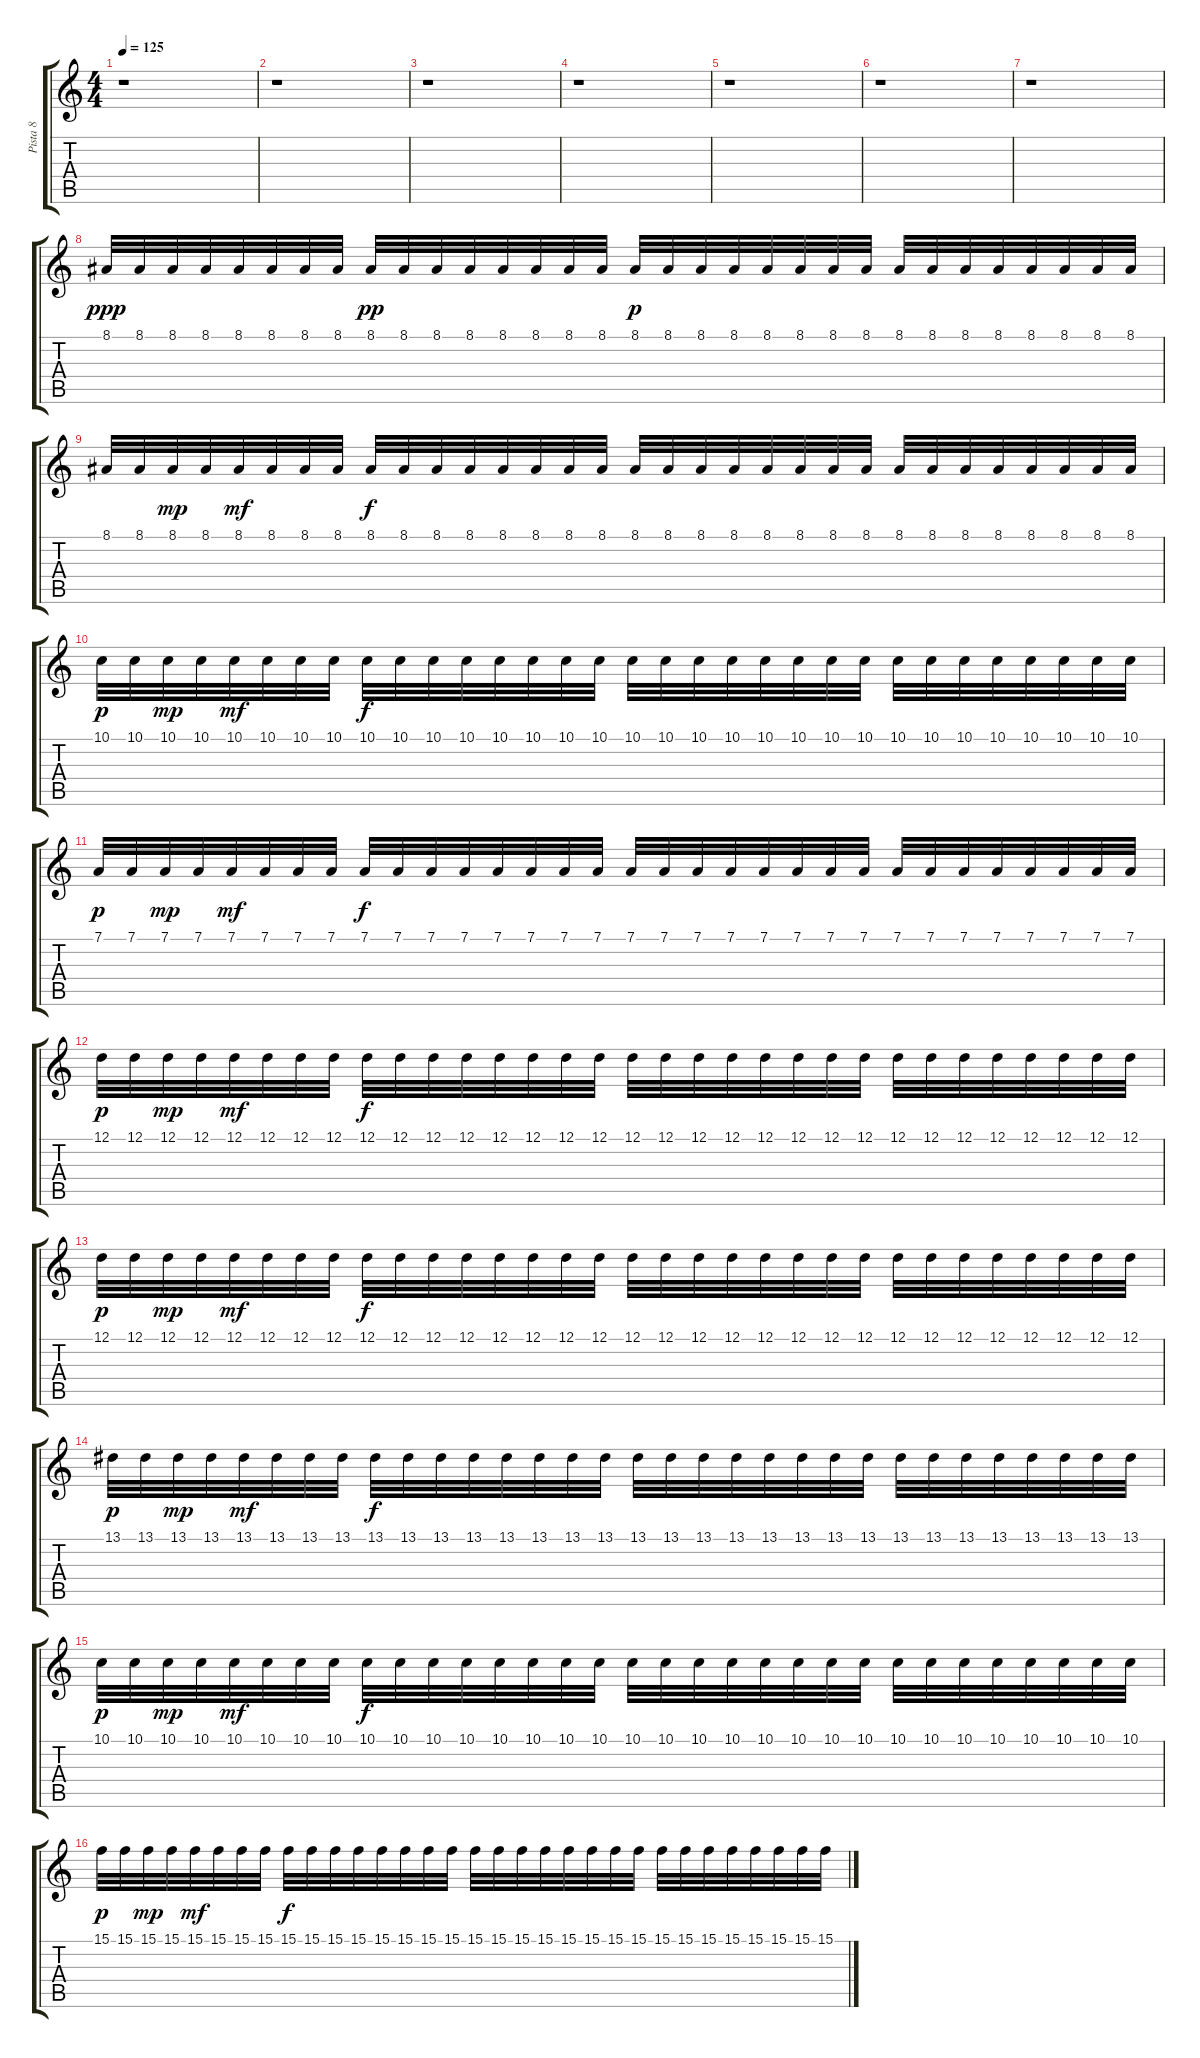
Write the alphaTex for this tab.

\track ("Pista 8" "Pista 8") {instrument koto}
\staff {score tabs}
\tuning (D4 A3 F3 C3 G2 C2) {hide}
\ts (4 4)
\tempo 125
\clef g2
\ks c
r.1{dy ppp instrument koto} |
r.1 |
r.1 |
r.1 |
r.1 |
r.1 |
r.1 |
8.1.32 8.1.32 8.1.32 8.1.32 8.1.32 8.1.32 8.1.32 8.1.32 8.1.32{dy pp} 8.1.32 8.1.32 8.1.32 8.1.32 8.1.32 8.1.32 8.1.32 8.1.32{dy p} 8.1.32 8.1.32 8.1.32 8.1.32 8.1.32 8.1.32 8.1.32 8.1.32 8.1.32 8.1.32 8.1.32 8.1.32 8.1.32 8.1.32 8.1.32 |
8.1.32 8.1.32 8.1.32{dy mp} 8.1.32 8.1.32{dy mf} 8.1.32 8.1.32 8.1.32 8.1.32{dy f} 8.1.32 8.1.32 8.1.32 8.1.32 8.1.32 8.1.32 8.1.32 8.1.32 8.1.32 8.1.32 8.1.32 8.1.32 8.1.32 8.1.32 8.1.32 8.1.32 8.1.32 8.1.32 8.1.32 8.1.32 8.1.32 8.1.32 8.1.32 |
10.1.32{dy p} 10.1.32 10.1.32{dy mp} 10.1.32 10.1.32{dy mf} 10.1.32 10.1.32 10.1.32 10.1.32{dy f} 10.1.32 10.1.32 10.1.32 10.1.32 10.1.32 10.1.32 10.1.32 10.1.32 10.1.32 10.1.32 10.1.32 10.1.32 10.1.32 10.1.32 10.1.32 10.1.32 10.1.32 10.1.32 10.1.32 10.1.32 10.1.32 10.1.32 10.1.32 |
7.1.32{dy p} 7.1.32 7.1.32{dy mp} 7.1.32 7.1.32{dy mf} 7.1.32 7.1.32 7.1.32 7.1.32{dy f} 7.1.32 7.1.32 7.1.32 7.1.32 7.1.32 7.1.32 7.1.32 7.1.32 7.1.32 7.1.32 7.1.32 7.1.32 7.1.32 7.1.32 7.1.32 7.1.32 7.1.32 7.1.32 7.1.32 7.1.32 7.1.32 7.1.32 7.1.32 |
12.1.32{dy p} 12.1.32 12.1.32{dy mp} 12.1.32 12.1.32{dy mf} 12.1.32 12.1.32 12.1.32 12.1.32{dy f} 12.1.32 12.1.32 12.1.32 12.1.32 12.1.32 12.1.32 12.1.32 12.1.32 12.1.32 12.1.32 12.1.32 12.1.32 12.1.32 12.1.32 12.1.32 12.1.32 12.1.32 12.1.32 12.1.32 12.1.32 12.1.32 12.1.32 12.1.32 |
12.1.32{dy p} 12.1.32 12.1.32{dy mp} 12.1.32 12.1.32{dy mf} 12.1.32 12.1.32 12.1.32 12.1.32{dy f} 12.1.32 12.1.32 12.1.32 12.1.32 12.1.32 12.1.32 12.1.32 12.1.32 12.1.32 12.1.32 12.1.32 12.1.32 12.1.32 12.1.32 12.1.32 12.1.32 12.1.32 12.1.32 12.1.32 12.1.32 12.1.32 12.1.32 12.1.32 |
13.1.32{dy p} 13.1.32 13.1.32{dy mp} 13.1.32 13.1.32{dy mf} 13.1.32 13.1.32 13.1.32 13.1.32{dy f} 13.1.32 13.1.32 13.1.32 13.1.32 13.1.32 13.1.32 13.1.32 13.1.32 13.1.32 13.1.32 13.1.32 13.1.32 13.1.32 13.1.32 13.1.32 13.1.32 13.1.32 13.1.32 13.1.32 13.1.32 13.1.32 13.1.32 13.1.32 |
10.1.32{dy p} 10.1.32 10.1.32{dy mp} 10.1.32 10.1.32{dy mf} 10.1.32 10.1.32 10.1.32 10.1.32{dy f} 10.1.32 10.1.32 10.1.32 10.1.32 10.1.32 10.1.32 10.1.32 10.1.32 10.1.32 10.1.32 10.1.32 10.1.32 10.1.32 10.1.32 10.1.32 10.1.32 10.1.32 10.1.32 10.1.32 10.1.32 10.1.32 10.1.32 10.1.32 |
15.1.32{dy p} 15.1.32 15.1.32{dy mp} 15.1.32 15.1.32{dy mf} 15.1.32 15.1.32 15.1.32 15.1.32{dy f} 15.1.32 15.1.32 15.1.32 15.1.32 15.1.32 15.1.32 15.1.32 15.1.32 15.1.32 15.1.32 15.1.32 15.1.32 15.1.32 15.1.32 15.1.32 15.1.32 15.1.32 15.1.32 15.1.32 15.1.32 15.1.32 15.1.32 15.1.32
